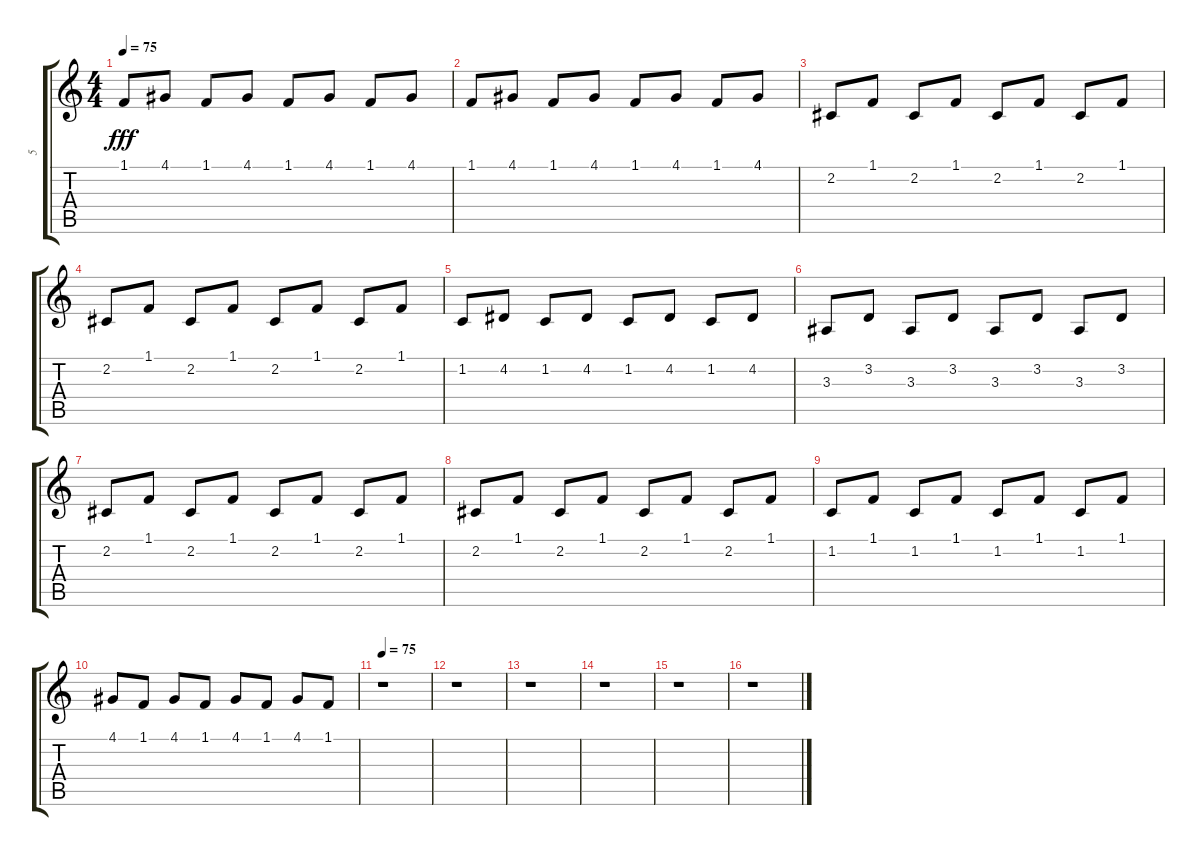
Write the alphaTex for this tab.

\track ("5" "5") {instrument orchestralharp}
\staff {score tabs}
\tuning (E4 B3 G3 D3 A2 E2) {hide}
\ts (4 4)
\tempo 75
\clef g2
\ks c
1.1.8{dy fff} 4.1.8 1.1.8 4.1.8 1.1.8 4.1.8 1.1.8 4.1.8 |
1.1.8 4.1.8 1.1.8 4.1.8 1.1.8 4.1.8 1.1.8 4.1.8 |
2.2.8 1.1.8 2.2.8 1.1.8 2.2.8 1.1.8 2.2.8 1.1.8 |
2.2.8 1.1.8 2.2.8 1.1.8 2.2.8 1.1.8 2.2.8 1.1.8 |
1.2.8 4.2.8 1.2.8 4.2.8 1.2.8 4.2.8 1.2.8 4.2.8 |
3.3.8 3.2.8 3.3.8 3.2.8 3.3.8 3.2.8 3.3.8 3.2.8 |
2.2.8 1.1.8 2.2.8 1.1.8 2.2.8 1.1.8 2.2.8 1.1.8 |
2.2.8 1.1.8 2.2.8 1.1.8 2.2.8 1.1.8 2.2.8 1.1.8 |
1.2.8 1.1.8 1.2.8 1.1.8 1.2.8 1.1.8 1.2.8 1.1.8 |
4.1.8 1.1.8 4.1.8 1.1.8 4.1.8 1.1.8 4.1.8 1.1.8 |
\tempo 75
r.1 |
r.1 |
r.1 |
r.1 |
r.1 |
r.1
